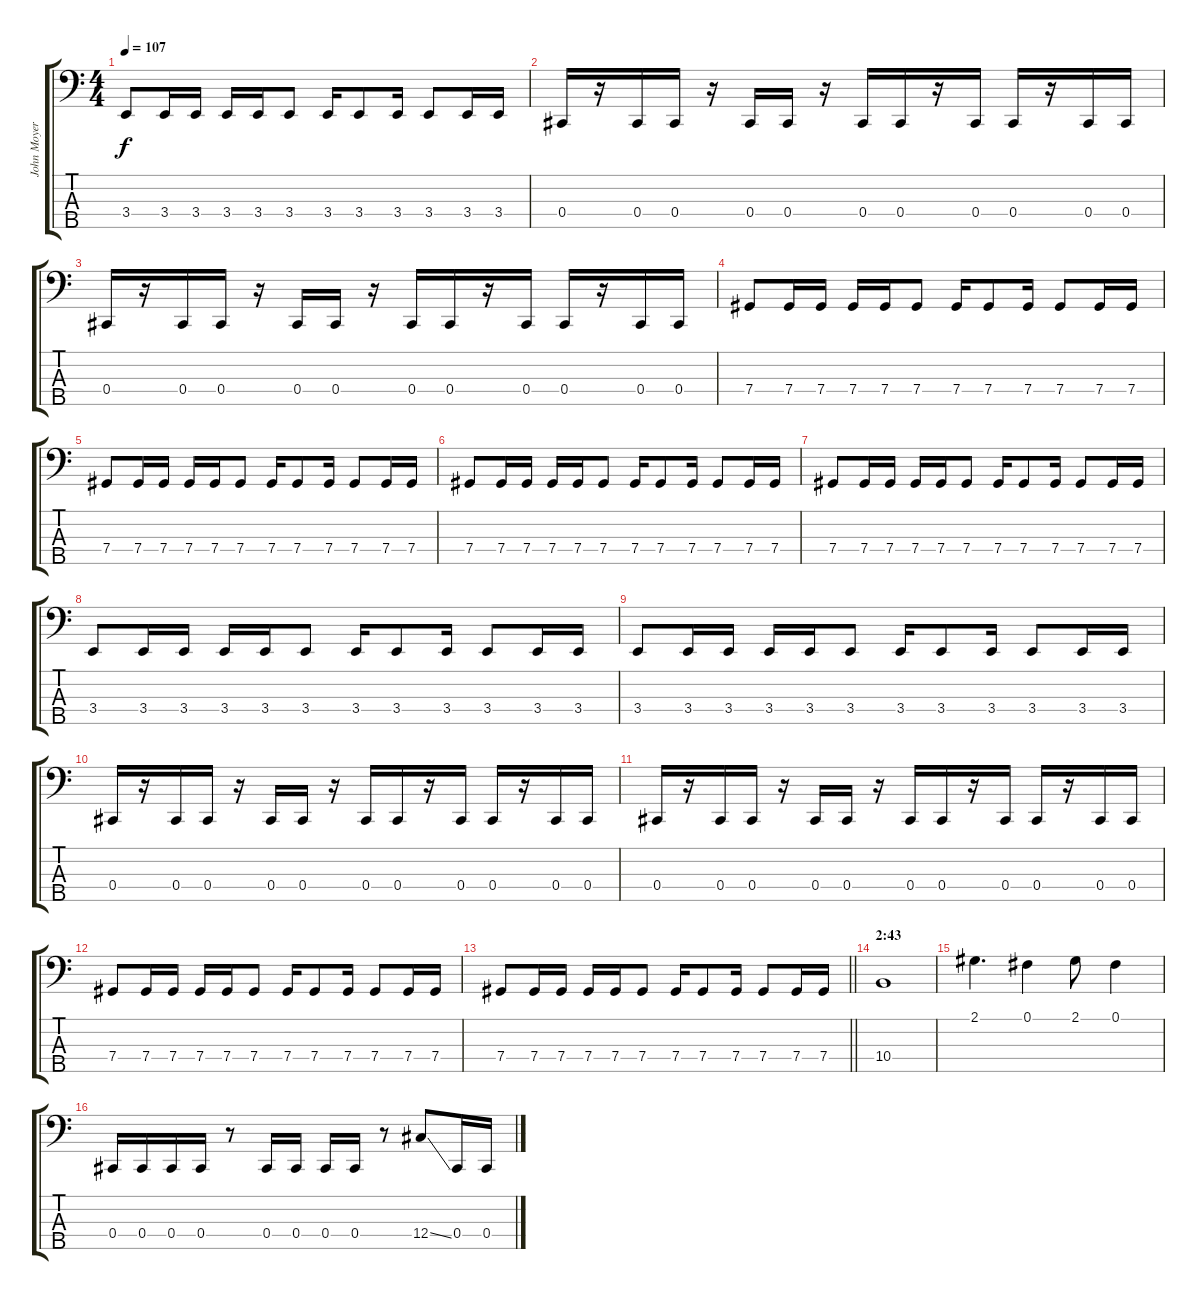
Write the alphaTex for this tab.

\track ("John Moyer" "John Moyer") {instrument electricbasspick}
\staff {score tabs}
\tuning (Gb2 Db2 Ab1 Db1 Bb0) {hide}
\ts (4 4)
\tempo 107
\clef f4
\ks c
3.4.8{dy f} 3.4.16 3.4.16 3.4.16 3.4.16 3.4.8 3.4.16 3.4.8 3.4.16 3.4.8 3.4.16 3.4.16 |
0.4.16 r.16 0.4.16 0.4.16 r.16 0.4.16 0.4.16 r.16 0.4.16 0.4.16 r.16 0.4.16 0.4.16 r.16 0.4.16 0.4.16 |
0.4.16 r.16 0.4.16 0.4.16 r.16 0.4.16 0.4.16 r.16 0.4.16 0.4.16 r.16 0.4.16 0.4.16 r.16 0.4.16 0.4.16 |
7.4.8 7.4.16 7.4.16 7.4.16 7.4.16 7.4.8 7.4.16 7.4.8 7.4.16 7.4.8 7.4.16 7.4.16 |
7.4.8 7.4.16 7.4.16 7.4.16 7.4.16 7.4.8 7.4.16 7.4.8 7.4.16 7.4.8 7.4.16 7.4.16 |
7.4.8 7.4.16 7.4.16 7.4.16 7.4.16 7.4.8 7.4.16 7.4.8 7.4.16 7.4.8 7.4.16 7.4.16 |
7.4.8 7.4.16 7.4.16 7.4.16 7.4.16 7.4.8 7.4.16 7.4.8 7.4.16 7.4.8 7.4.16 7.4.16 |
3.4.8 3.4.16 3.4.16 3.4.16 3.4.16 3.4.8 3.4.16 3.4.8 3.4.16 3.4.8 3.4.16 3.4.16 |
3.4.8 3.4.16 3.4.16 3.4.16 3.4.16 3.4.8 3.4.16 3.4.8 3.4.16 3.4.8 3.4.16 3.4.16 |
0.4.16 r.16 0.4.16 0.4.16 r.16 0.4.16 0.4.16 r.16 0.4.16 0.4.16 r.16 0.4.16 0.4.16 r.16 0.4.16 0.4.16 |
0.4.16 r.16 0.4.16 0.4.16 r.16 0.4.16 0.4.16 r.16 0.4.16 0.4.16 r.16 0.4.16 0.4.16 r.16 0.4.16 0.4.16 |
7.4.8 7.4.16 7.4.16 7.4.16 7.4.16 7.4.8 7.4.16 7.4.8 7.4.16 7.4.8 7.4.16 7.4.16 |
\barLineRight lightlight
7.4.8 7.4.16 7.4.16 7.4.16 7.4.16 7.4.8 7.4.16 7.4.8 7.4.16 7.4.8 7.4.16 7.4.16 |
\section ("" "2:43")
10.4.1 |
2.1.4{d} 0.1.4 2.1.8 0.1.4 |
0.4.16 0.4.16 0.4.16 0.4.16 r.8 0.4.16 0.4.16 0.4.16 0.4.16 r.8 12.4{ss}.8 0.4.16 0.4.16
